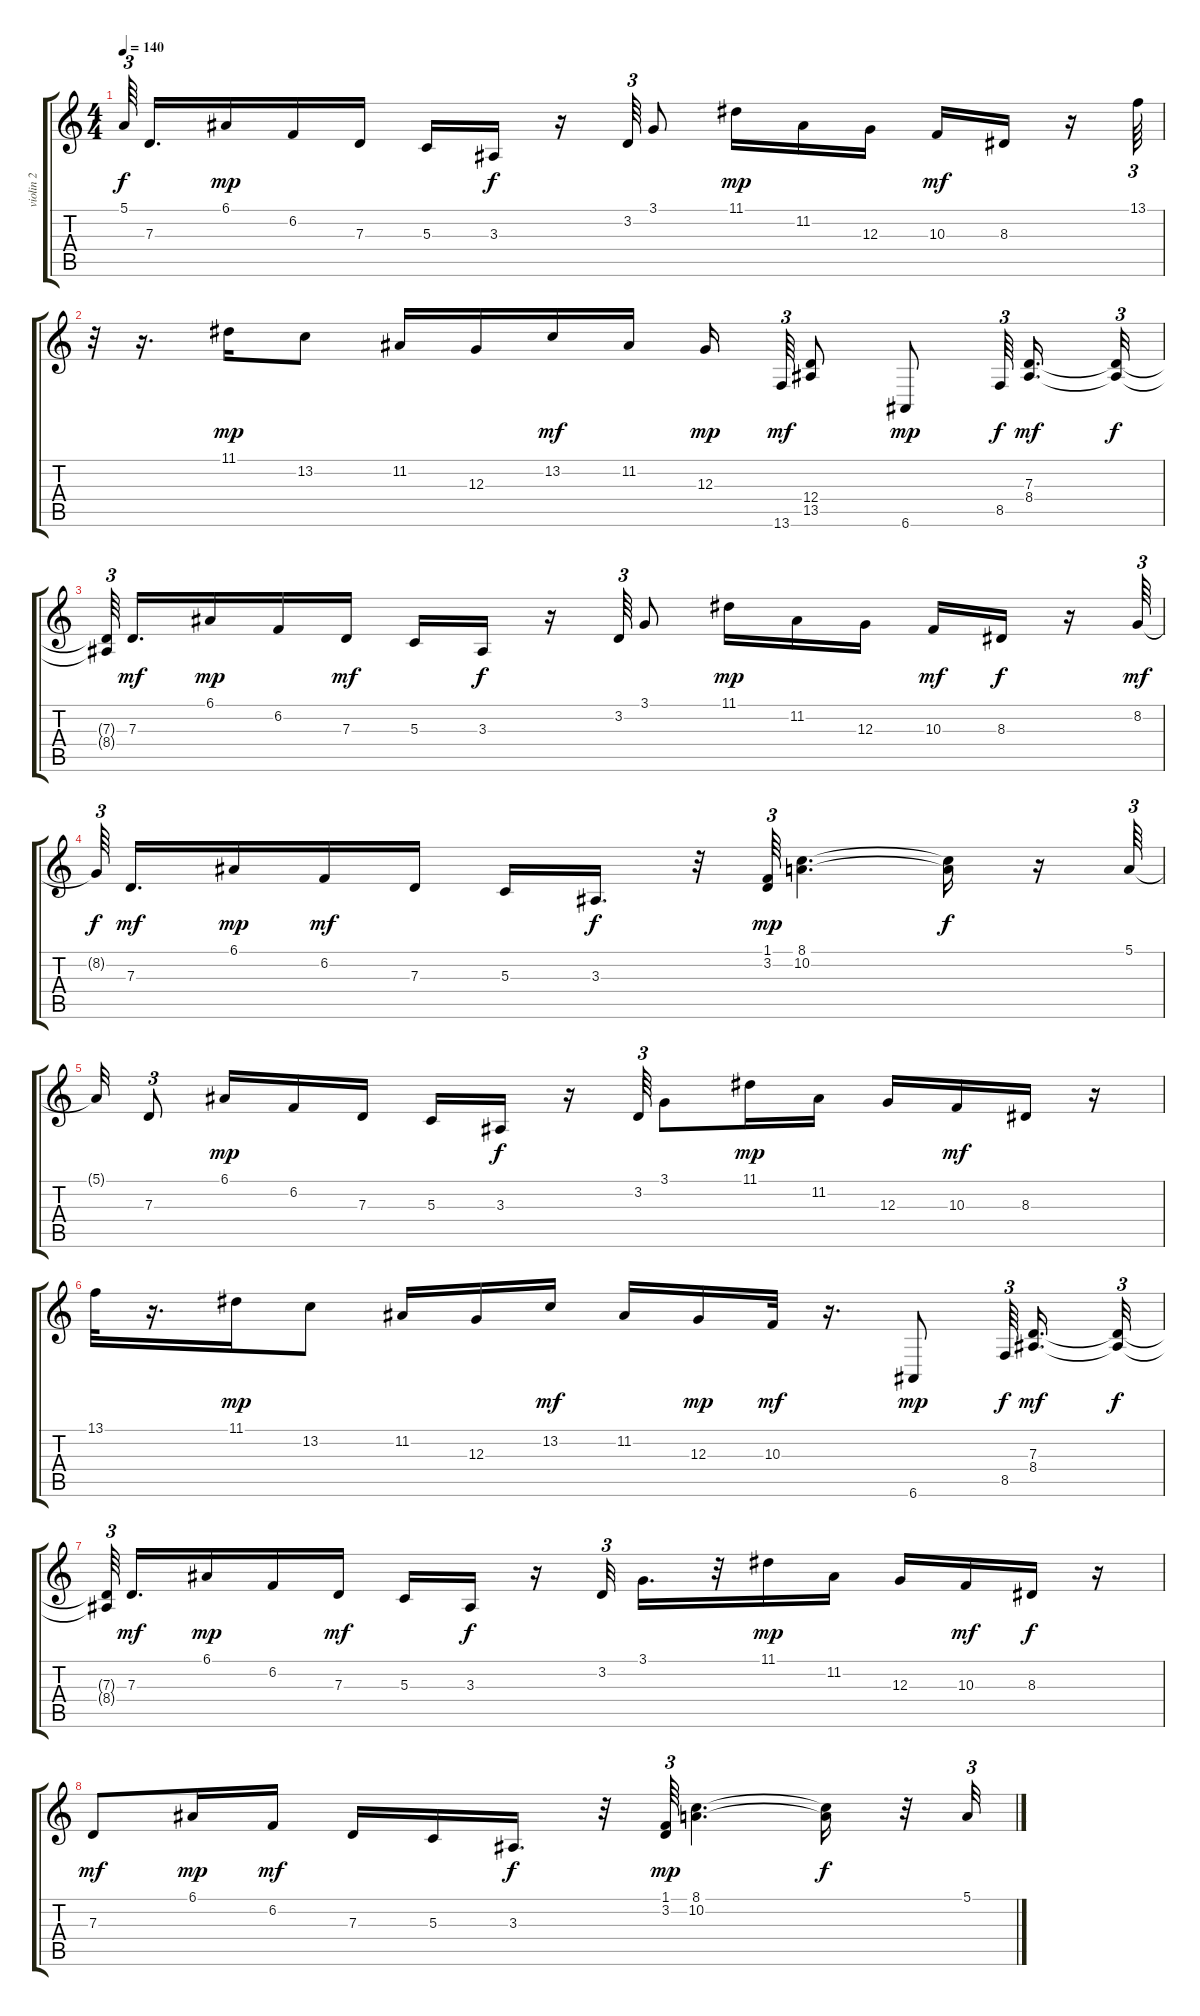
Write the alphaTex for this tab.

\track ("violin 2" "violin 2") {instrument violin}
\staff {score tabs}
\tuning (E4 B3 G3 D3 A2 E2) {hide}
\ts (4 4)
\tempo 140
\clef g2
\ks c
5.1{t}.64{tu (3 2) dy f beam splitsecondary} 7.3.16{d} 6.1.16{dy mp} 6.2.16 7.3.16 5.3.16 3.3.16{dy f} r.16 3.2.64{tu (3 2)} 3.1.8 11.1.16{dy mp} 11.2.16 12.3.16 10.3.16{dy mf} 8.3.16 r.16 13.1.64{tu (3 2)} |
r.32{tu (3 2)} r.16{d} 11.1.16{dy mp} 13.2.8 11.2.16 12.3.16 13.2.16{dy mf} 11.2.16 12.3.16{dy mp beam splitsecondary} 13.6.64{tu (3 2) dy mf instrument acousticguitarsteel} (12.4 13.5).8 6.6.8{dy mp} 8.5.64{tu (3 2) dy f beam splitsecondary} (7.3 8.4).16{d dy mf} (7.3{t} 8.4{t}).32{tu (3 2) dy f} |
(7.3{t} 8.4{t}).64{tu (3 2) beam splitsecondary} 7.3.16{d dy mf instrument violin} 6.1.16{dy mp} 6.2.16 7.3.16{dy mf} 5.3.16 3.3.16{dy f} r.16 3.2.64{tu (3 2)} 3.1.8 11.1.16{dy mp} 11.2.16 12.3.16 10.3.16{dy mf} 8.3.16{dy f} r.16 8.2.64{tu (3 2) dy mf} |
8.2{t}.64{tu (3 2) dy f beam splitsecondary} 7.3.16{d dy mf} 6.1.16{dy mp} 6.2.16{dy mf} 7.3.16 5.3.16 3.3.16{d dy f} r.32 (1.1 3.2).64{tu (3 2) dy mp} (8.1 10.2).4{d} (8.1{t} 10.2{t}).16{dy f} r.16 5.1.64{tu (3 2)} |
5.1{t}.32 7.3.8{tu (3 2)} 6.1.16{dy mp} 6.2.16 7.3.16 5.3.16 3.3.16{dy f} r.16 3.2.64{tu (3 2)} 3.1.8 11.1.16{dy mp} 11.2.16 12.3.16 10.3.16{dy mf} 8.3.16 r.16 |
13.1.32 r.16{d} 11.1.16{dy mp} 13.2.8 11.2.16 12.3.16 13.2.16{dy mf} 11.2.16 12.3.16{dy mp} 10.3.32{dy mf} r.16{d} 6.6.8{dy mp instrument acousticguitarsteel} 8.5.64{tu (3 2) dy f beam splitsecondary} (7.3 8.4).16{d dy mf} (7.3{t} 8.4{t}).32{tu (3 2) dy f} |
(7.3{t} 8.4{t}).64{tu (3 2) beam splitsecondary} 7.3.16{d dy mf instrument violin} 6.1.16{dy mp} 6.2.16 7.3.16{dy mf} 5.3.16 3.3.16{dy f} r.16 3.2.32{tu (3 2)} 3.1.16{d} r.32 11.1.16{dy mp} 11.2.16 12.3.16 10.3.16{dy mf} 8.3.16{dy f} r.16 |
7.3.8{dy mf} 6.1.16{dy mp} 6.2.16{dy mf} 7.3.16 5.3.16 3.3.16{d dy f} r.32 (1.1 3.2).64{tu (3 2) dy mp} (8.1 10.2).4{d} (8.1{t} 10.2{t}).16{dy f} r.32 5.1.32{tu (3 2)}
